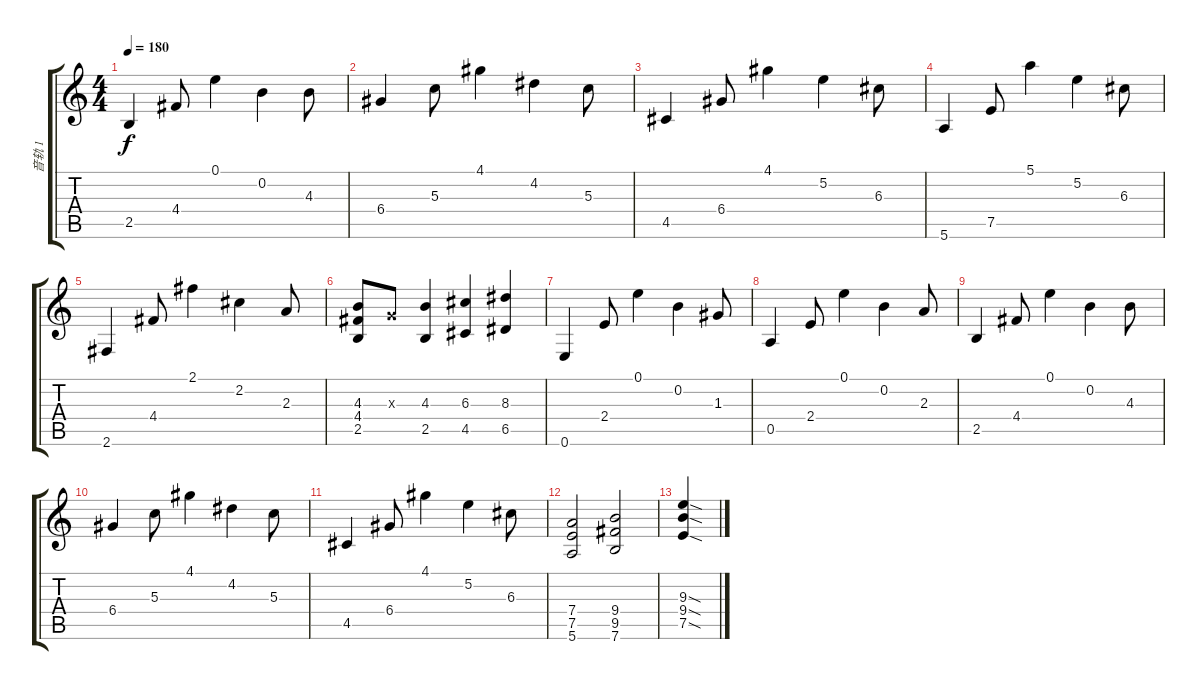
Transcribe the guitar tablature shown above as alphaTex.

\track ("音轨 1" "音轨 1") {instrument distortionguitar}
\staff {score tabs}
\tuning (E4 B3 G3 D3 A2 E2) {hide}
\ts (4 4)
\tempo 180
\clef g2
\ks c
2.5.4{dy f} 4.4.8 0.1.4 0.2.4 4.3.8 |
6.4.4 5.3.8 4.1.4 4.2.4 5.3.8 |
4.5.4 6.4.8 4.1.4 5.2.4 6.3.8 |
5.6.4 7.5.8 5.1.4 5.2.4 6.3.8 |
2.6.4 4.4.8 2.1.4 2.2.4 2.3.8 |
(4.3 4.4 2.5).8 0.3{x}.8 (4.3 2.5).4 (6.3 4.5).4 (8.3 6.5).4 |
0.6.4 2.4.8 0.1.4 0.2.4 1.3.8 |
0.5.4 2.4.8 0.1.4 0.2.4 2.3.8 |
2.5.4 4.4.8 0.1.4 0.2.4 4.3.8 |
6.4.4 5.3.8 4.1.4 4.2.4 5.3.8 |
4.5.4 6.4.8 4.1.4 5.2.4 6.3.8 |
(7.4 7.5 5.6).2 (9.4 9.5 7.6).2 |
(9.3{sod} 9.4{sod} 7.5{sod}).4
